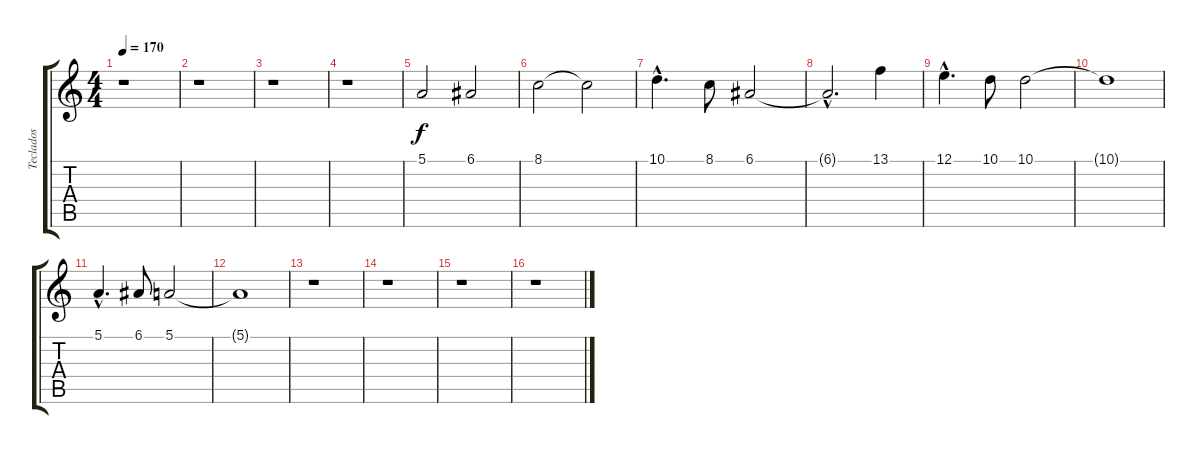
\track ("Teclados" "Teclados") {instrument reedorgan}
\staff {score tabs}
\tuning (E4 B3 G3 D3 A2 E2) {hide}
\ts (4 4)
\tempo 170
\clef g2
\ks c
r.1{dy f} |
r.1 |
r.1 |
r.1 |
5.1.2 6.1.2 |
8.1.2 8.1{t}.2 |
10.1{hac}.4{d} 8.1.8 6.1.2 |
6.1{hac t}.2{d} 13.1.4 |
12.1{hac}.4{d} 10.1.8 10.1.2 |
10.1{t}.1 |
5.1{hac}.4{d} 6.1.8 5.1.2 |
5.1{t}.1 |
r.1 |
r.1 |
r.1 |
r.1
